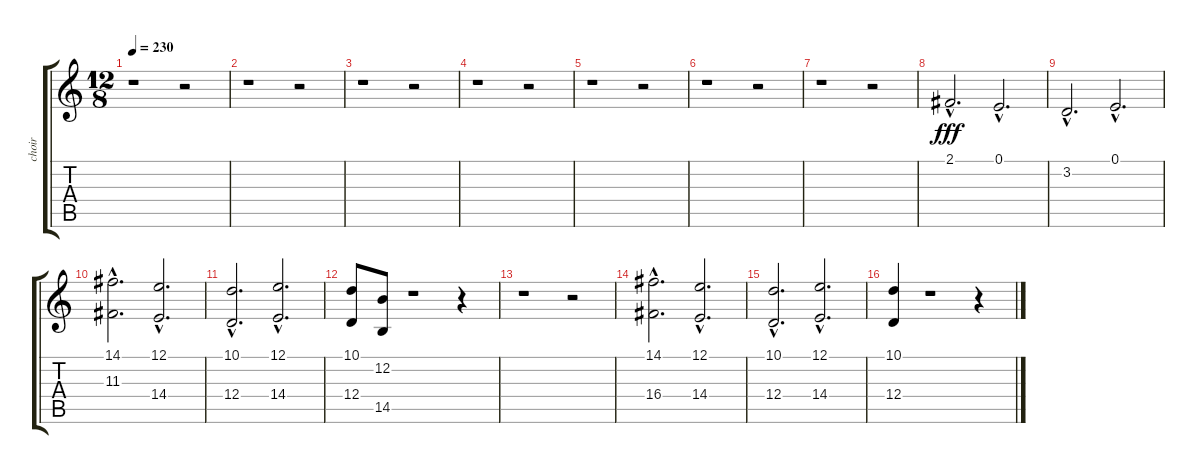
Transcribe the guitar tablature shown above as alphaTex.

\track ("choir" "choir") {instrument choiraahs}
\staff {score tabs}
\tuning (E4 B3 G3 D3 A2 E2) {hide}
\ts (12 8)
\tempo 230
\clef g2
\ks c
r.1{dy fff} r.2 |
r.1 r.2 |
r.1 r.2 |
r.1 r.2 |
r.1 r.2 |
r.1 r.2 |
r.1 r.2 |
2.1{hac}.2{d} 0.1{hac}.2{d} |
3.2{hac}.2{d} 0.1{hac}.2{d} |
(14.1{hac} 11.3{hac}).2{d} (12.1{hac} 14.4{hac}).2{d} |
(10.1{hac} 12.4{hac}).2{d} (12.1{hac} 14.4{hac}).2{d} |
(10.1 12.4).8 (12.2 14.5).8 r.1 r.4 |
r.1 r.2 |
(14.1{hac} 16.4{hac}).2{d} (12.1{hac} 14.4{hac}).2{d} |
(10.1{hac} 12.4{hac}).2{d} (12.1{hac} 14.4{hac}).2{d} |
(10.1 12.4).4 r.1 r.4
